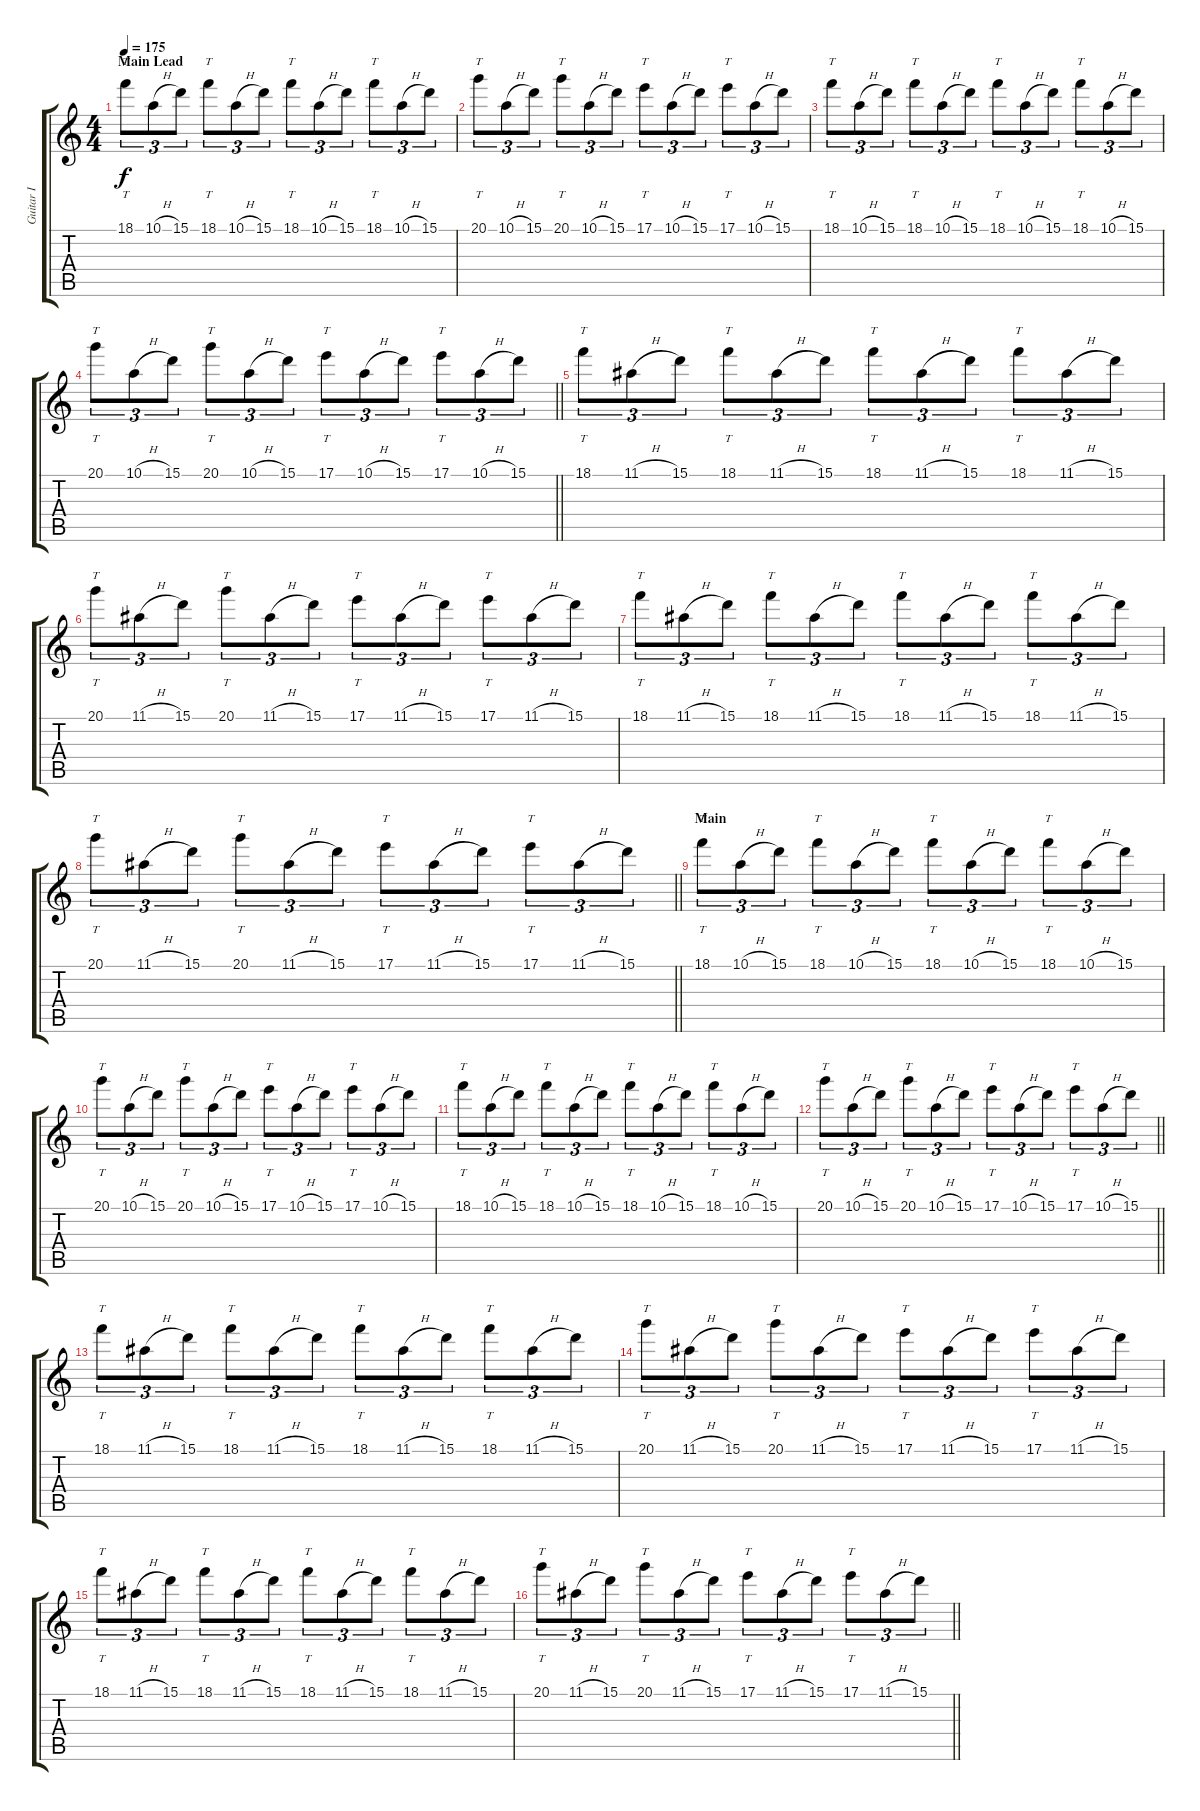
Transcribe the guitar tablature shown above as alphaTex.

\track ("Guitar I" "Guitar I") {instrument distortionguitar}
\staff {score tabs}
\tuning (B3 Gb3 D3 A2 E2 B1) {hide}
\ts (4 4)
\section ("" "Main Lead")
\tempo 175
\clef g2
\ks c
18.1.8{tt tu (3 2) dy f} 10.1{h}.8{tu (3 2)} 15.1.8{tu (3 2)} 18.1.8{tt tu (3 2)} 10.1{h}.8{tu (3 2)} 15.1.8{tu (3 2)} 18.1.8{tt tu (3 2)} 10.1{h}.8{tu (3 2)} 15.1.8{tu (3 2)} 18.1.8{tt tu (3 2)} 10.1{h}.8{tu (3 2)} 15.1.8{tu (3 2)} |
20.1.8{tt tu (3 2)} 10.1{h}.8{tu (3 2)} 15.1.8{tu (3 2)} 20.1.8{tt tu (3 2)} 10.1{h}.8{tu (3 2)} 15.1.8{tu (3 2)} 17.1.8{tt tu (3 2)} 10.1{h}.8{tu (3 2)} 15.1.8{tu (3 2)} 17.1.8{tt tu (3 2)} 10.1{h}.8{tu (3 2)} 15.1.8{tu (3 2)} |
18.1.8{tt tu (3 2)} 10.1{h}.8{tu (3 2)} 15.1.8{tu (3 2)} 18.1.8{tt tu (3 2)} 10.1{h}.8{tu (3 2)} 15.1.8{tu (3 2)} 18.1.8{tt tu (3 2)} 10.1{h}.8{tu (3 2)} 15.1.8{tu (3 2)} 18.1.8{tt tu (3 2)} 10.1{h}.8{tu (3 2)} 15.1.8{tu (3 2)} |
\barLineRight lightlight
20.1.8{tt tu (3 2)} 10.1{h}.8{tu (3 2)} 15.1.8{tu (3 2)} 20.1.8{tt tu (3 2)} 10.1{h}.8{tu (3 2)} 15.1.8{tu (3 2)} 17.1.8{tt tu (3 2)} 10.1{h}.8{tu (3 2)} 15.1.8{tu (3 2)} 17.1.8{tt tu (3 2)} 10.1{h}.8{tu (3 2)} 15.1.8{tu (3 2)} |
\section ("" "")
18.1.8{tt tu (3 2)} 11.1{h}.8{tu (3 2)} 15.1.8{tu (3 2)} 18.1.8{tt tu (3 2)} 11.1{h}.8{tu (3 2)} 15.1.8{tu (3 2)} 18.1.8{tt tu (3 2)} 11.1{h}.8{tu (3 2)} 15.1.8{tu (3 2)} 18.1.8{tt tu (3 2)} 11.1{h}.8{tu (3 2)} 15.1.8{tu (3 2)} |
20.1.8{tt tu (3 2)} 11.1{h}.8{tu (3 2)} 15.1.8{tu (3 2)} 20.1.8{tt tu (3 2)} 11.1{h}.8{tu (3 2)} 15.1.8{tu (3 2)} 17.1.8{tt tu (3 2)} 11.1{h}.8{tu (3 2)} 15.1.8{tu (3 2)} 17.1.8{tt tu (3 2)} 11.1{h}.8{tu (3 2)} 15.1.8{tu (3 2)} |
18.1.8{tt tu (3 2)} 11.1{h}.8{tu (3 2)} 15.1.8{tu (3 2)} 18.1.8{tt tu (3 2)} 11.1{h}.8{tu (3 2)} 15.1.8{tu (3 2)} 18.1.8{tt tu (3 2)} 11.1{h}.8{tu (3 2)} 15.1.8{tu (3 2)} 18.1.8{tt tu (3 2)} 11.1{h}.8{tu (3 2)} 15.1.8{tu (3 2)} |
\barLineRight lightlight
20.1.8{tt tu (3 2)} 11.1{h}.8{tu (3 2)} 15.1.8{tu (3 2)} 20.1.8{tt tu (3 2)} 11.1{h}.8{tu (3 2)} 15.1.8{tu (3 2)} 17.1.8{tt tu (3 2)} 11.1{h}.8{tu (3 2)} 15.1.8{tu (3 2)} 17.1.8{tt tu (3 2)} 11.1{h}.8{tu (3 2)} 15.1.8{tu (3 2)} |
\section ("" "Main")
18.1.8{tt tu (3 2)} 10.1{h}.8{tu (3 2)} 15.1.8{tu (3 2)} 18.1.8{tt tu (3 2)} 10.1{h}.8{tu (3 2)} 15.1.8{tu (3 2)} 18.1.8{tt tu (3 2)} 10.1{h}.8{tu (3 2)} 15.1.8{tu (3 2)} 18.1.8{tt tu (3 2)} 10.1{h}.8{tu (3 2)} 15.1.8{tu (3 2)} |
20.1.8{tt tu (3 2)} 10.1{h}.8{tu (3 2)} 15.1.8{tu (3 2)} 20.1.8{tt tu (3 2)} 10.1{h}.8{tu (3 2)} 15.1.8{tu (3 2)} 17.1.8{tt tu (3 2)} 10.1{h}.8{tu (3 2)} 15.1.8{tu (3 2)} 17.1.8{tt tu (3 2)} 10.1{h}.8{tu (3 2)} 15.1.8{tu (3 2)} |
18.1.8{tt tu (3 2)} 10.1{h}.8{tu (3 2)} 15.1.8{tu (3 2)} 18.1.8{tt tu (3 2)} 10.1{h}.8{tu (3 2)} 15.1.8{tu (3 2)} 18.1.8{tt tu (3 2)} 10.1{h}.8{tu (3 2)} 15.1.8{tu (3 2)} 18.1.8{tt tu (3 2)} 10.1{h}.8{tu (3 2)} 15.1.8{tu (3 2)} |
\barLineRight lightlight
20.1.8{tt tu (3 2)} 10.1{h}.8{tu (3 2)} 15.1.8{tu (3 2)} 20.1.8{tt tu (3 2)} 10.1{h}.8{tu (3 2)} 15.1.8{tu (3 2)} 17.1.8{tt tu (3 2)} 10.1{h}.8{tu (3 2)} 15.1.8{tu (3 2)} 17.1.8{tt tu (3 2)} 10.1{h}.8{tu (3 2)} 15.1.8{tu (3 2)} |
18.1.8{tt tu (3 2)} 11.1{h}.8{tu (3 2)} 15.1.8{tu (3 2)} 18.1.8{tt tu (3 2)} 11.1{h}.8{tu (3 2)} 15.1.8{tu (3 2)} 18.1.8{tt tu (3 2)} 11.1{h}.8{tu (3 2)} 15.1.8{tu (3 2)} 18.1.8{tt tu (3 2)} 11.1{h}.8{tu (3 2)} 15.1.8{tu (3 2)} |
20.1.8{tt tu (3 2)} 11.1{h}.8{tu (3 2)} 15.1.8{tu (3 2)} 20.1.8{tt tu (3 2)} 11.1{h}.8{tu (3 2)} 15.1.8{tu (3 2)} 17.1.8{tt tu (3 2)} 11.1{h}.8{tu (3 2)} 15.1.8{tu (3 2)} 17.1.8{tt tu (3 2)} 11.1{h}.8{tu (3 2)} 15.1.8{tu (3 2)} |
18.1.8{tt tu (3 2)} 11.1{h}.8{tu (3 2)} 15.1.8{tu (3 2)} 18.1.8{tt tu (3 2)} 11.1{h}.8{tu (3 2)} 15.1.8{tu (3 2)} 18.1.8{tt tu (3 2)} 11.1{h}.8{tu (3 2)} 15.1.8{tu (3 2)} 18.1.8{tt tu (3 2)} 11.1{h}.8{tu (3 2)} 15.1.8{tu (3 2)} |
\barLineRight lightlight
20.1.8{tt tu (3 2)} 11.1{h}.8{tu (3 2)} 15.1.8{tu (3 2)} 20.1.8{tt tu (3 2)} 11.1{h}.8{tu (3 2)} 15.1.8{tu (3 2)} 17.1.8{tt tu (3 2)} 11.1{h}.8{tu (3 2)} 15.1.8{tu (3 2)} 17.1.8{tt tu (3 2)} 11.1{h}.8{tu (3 2)} 15.1.8{tu (3 2)}
